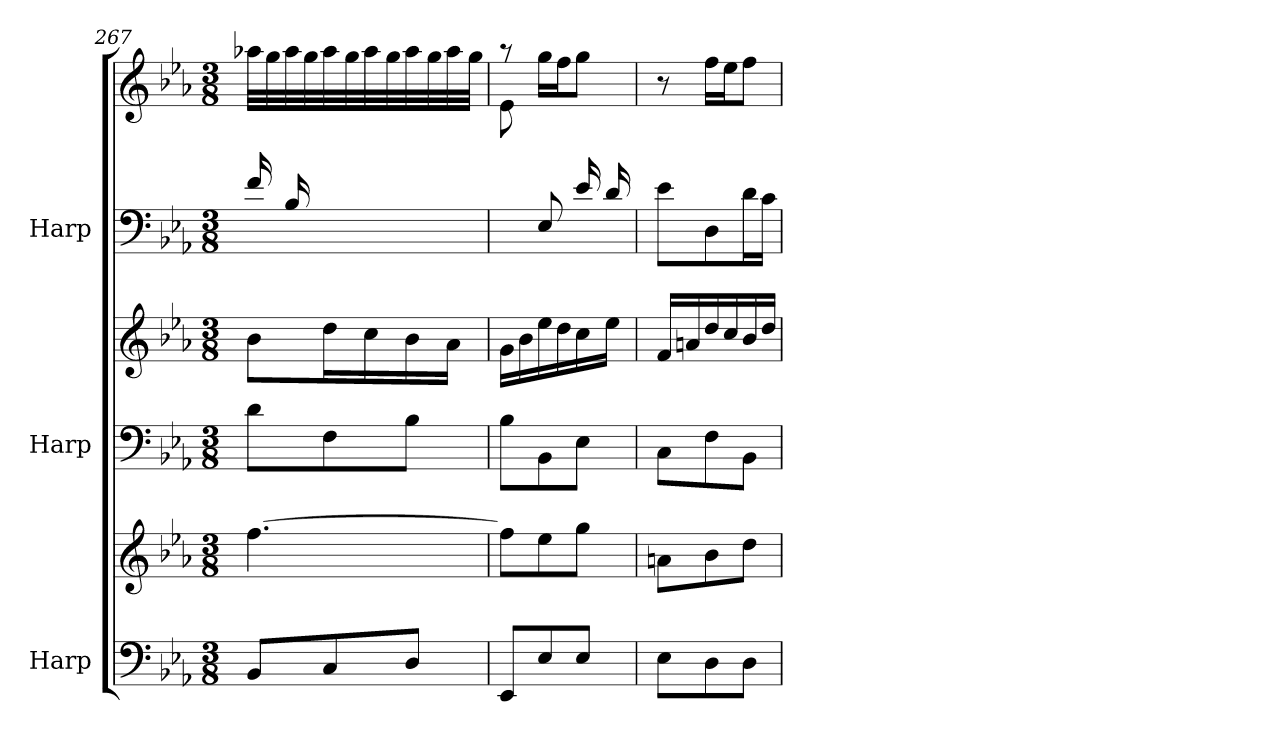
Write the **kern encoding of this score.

**kern	**kern	**kern	**kern	**kern	**kern
*part3	*part3	*part2	*part2	*part1	*part1
*staff6	*staff5	*staff4	*staff3	*staff2	*staff1
*I"Harp	*	*I"Harp	*	*I"Harp	*
*I'Hp	*	*I'Hp	*	*I'Hp	*
*clefF4	*clefG2	*clefF4	*clefG2	*clefF4	*clefG2
*k[b-e-a-]	*k[b-e-a-]	*k[b-e-a-]	*k[b-e-a-]	*k[b-e-a-]	*k[b-e-a-]
*M3/8	*M3/8	*M3/8	*M3/8	*M3/8	*M3/8
=267	=267	=267	=267	=267	=267
*	*	*	*	*	*^
8BB-/L	[4.ff\	8d\L	8b-\L	16f/LL	32aa-X\LLL	8ryy
.	.	.	.	.	32gg\	.
.	.	.	.	16B-/	32aa-\	.
.	.	.	.	.	32gg\	.
8C/	.	8F\	16dd\L	4ryy	32aa-\	16b-\
.	.	.	.	.	32gg\	.
.	.	.	16cc\	.	32aa-\	16a-\
.	.	.	.	.	32gg\	.
8D/J	.	8B-\J	16b-\	.	32aa-\	16g\
.	.	.	.	.	32gg\	.
.	.	.	16a-\JJ	.	32aa-\	16f\JJ
.	.	.	.	.	32gg\JJJ	.
!!LO:PB:g=z	!!
=268	=268	=268	=268	=268	=268	=268
8EE-/L	8ff\L]	8B-\L	16g\LL	8ryy	8r	8e-\L
.	.	.	16b-\	.	.	.
8E-/	8ee-\	8BB-\	16ee-\	8E-/	16gg\LL	4ryy
.	.	.	16dd\	.	16ff\J	.
8E-/J	8gg\J	8E-\J	16cc\	16e-/L	8gg\J	.
.	.	.	16ee-\JJ	16d/JJ	.	.
*	*	*	*	*	*v	*v
=269	=269	=269	=269	=269	=269
8E-\L	8an\L	8C\L	16f/LL	8e-\L	8r
.	.	.	16an/	.	.
8D\	8b-\	8F\	16dd/	8D\	16ff\LL
.	.	.	16cc/	.	16ee-\J
8D\J	8dd\J	8BB-\J	16b-/	16d\L	8ff\J
.	.	.	16dd/JJ	16c\JJ	.
=	=	=	=	=	=
*-	*-	*-	*-	*-	*-
